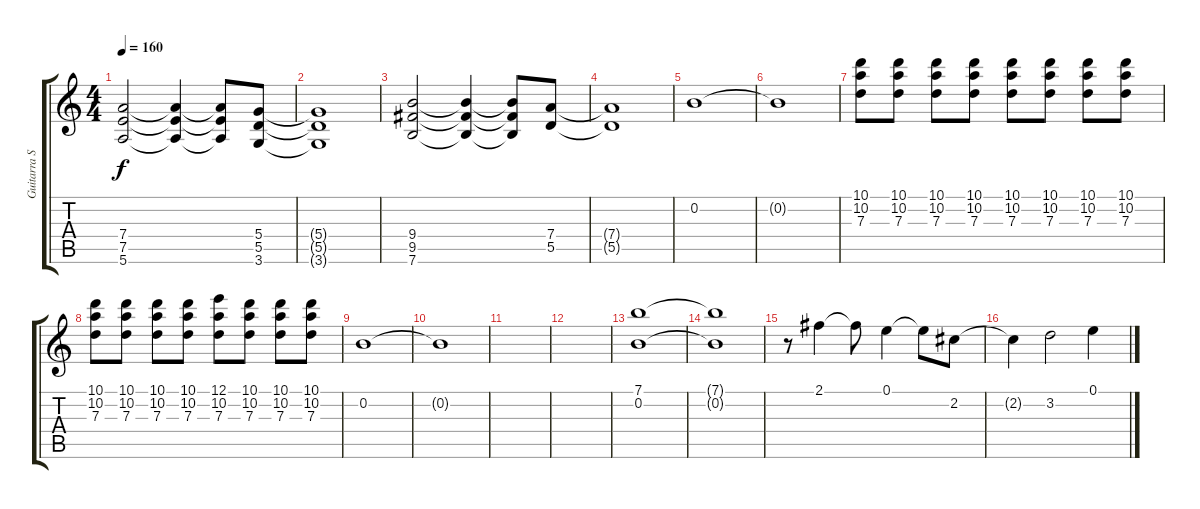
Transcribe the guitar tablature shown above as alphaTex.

\track ("Guitarra Solo" "Guitarra S") {instrument distortionguitar}
\staff {score tabs}
\tuning (E4 B3 G3 D3 A2 E2) {hide}
\ts (4 4)
\tempo 160
\clef g2
\ks c
(7.4 7.5 5.6).2{dy f} (7.4{t} 7.5{t} 5.6{t}).4 (7.4{t} 7.5{t} 5.6{t}).8 (5.4 5.5 3.6).8 |
(5.4{t} 5.5{t} 3.6{t}).1 |
(9.4 9.5 7.6).2 (9.4{t} 9.5{t} 7.6{t}).4 (9.4{t} 9.5{t} 7.6{t}).8 (7.4 5.5).8 |
(7.4{t} 5.5{t}).1 |
0.2.1 |
0.2{t}.1 |
(10.1 10.2 7.3).8 (10.1 10.2 7.3).8 (10.1 10.2 7.3).8 (10.1 10.2 7.3).8 (10.1 10.2 7.3).8 (10.1 10.2 7.3).8 (10.1 10.2 7.3).8 (10.1 10.2 7.3).8 |
(10.1 10.2 7.3).8 (10.1 10.2 7.3).8 (10.1 10.2 7.3).8 (10.1 10.2 7.3).8 (12.1 10.2 7.3).8 (10.1 10.2 7.3).8 (10.1 10.2 7.3).8 (10.1 10.2 7.3).8 |
0.2.1 |
0.2{t}.1 |
|
|
(7.1 0.2).1 |
(7.1{t} 0.2{t}).1 |
r.8 2.1.4 2.1{t}.8 0.1.4 0.1{t}.8 2.2.8 |
2.2{t}.4 3.2.2 0.1.4
